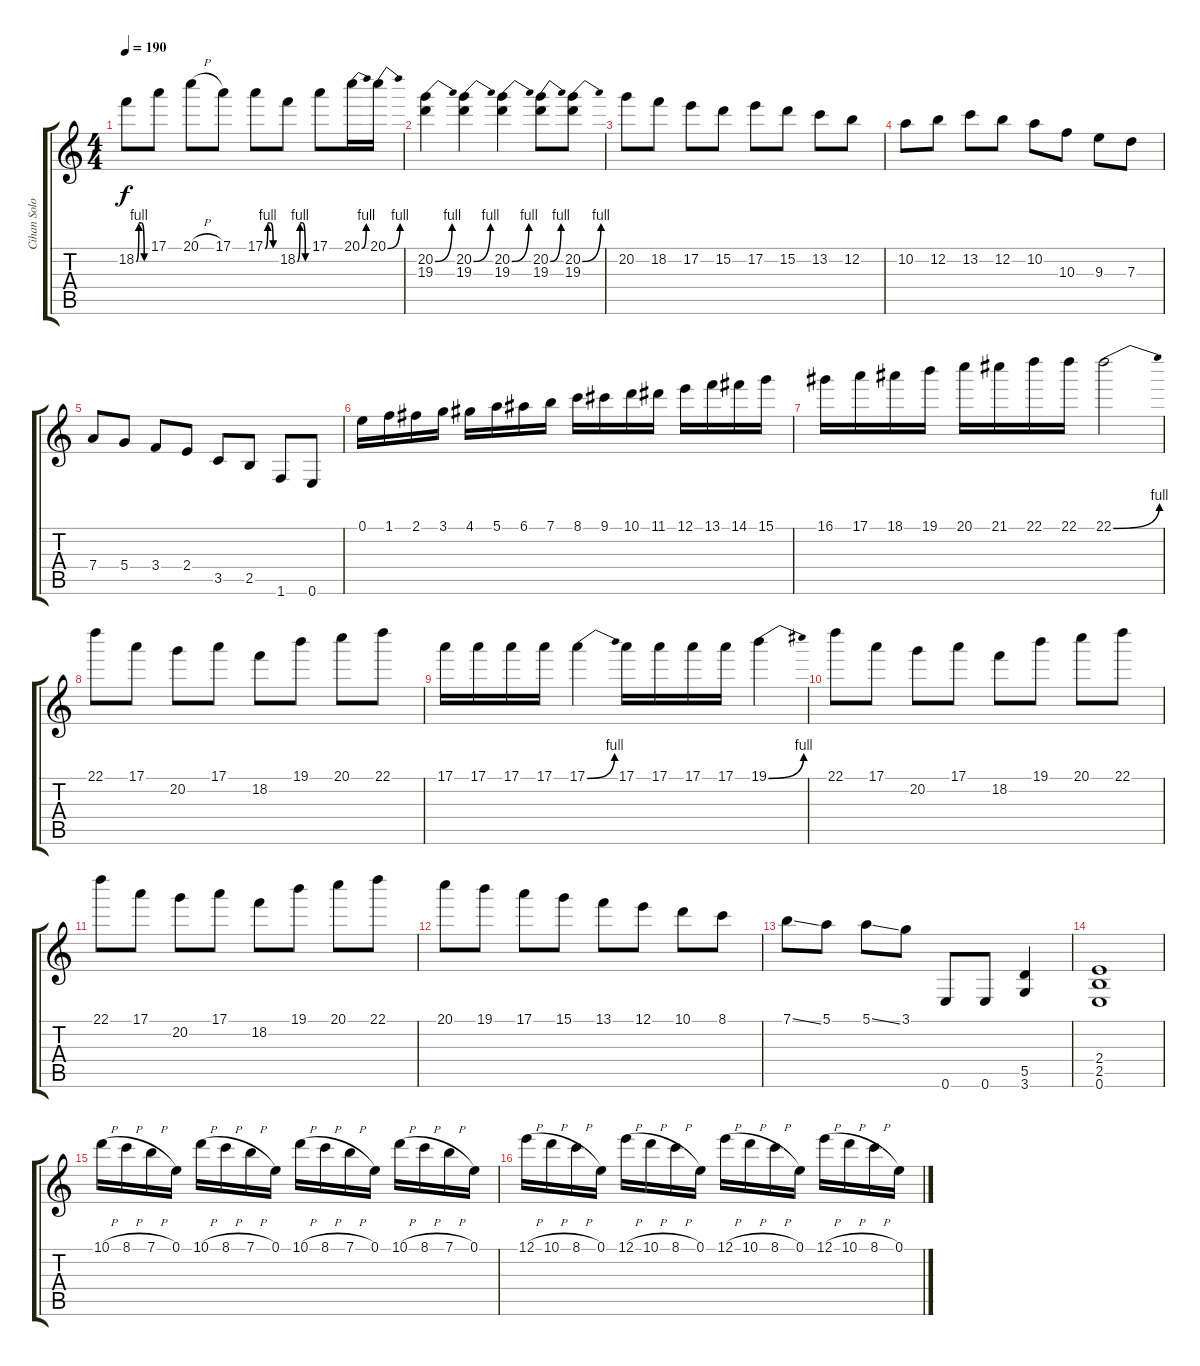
\track ("Cihan Solo Gitar" "Cihan Solo") {instrument distortionguitar}
\staff {score tabs}
\tuning (E4 B3 G3 D3 A2 E2) {hide}
\ts (4 4)
\tempo 190
\clef g2
\ks c
18.2{be (custom 0 0 15 4 30 4 45 0 60 0)}.8{dy f} 17.1.8 20.1{h}.8 17.1.8 17.1{be (custom 0 0 15 4 30 4 45 0 60 0)}.8 18.2{be (custom 0 0 15 4 30 4 45 0 60 0)}.8 17.1.8 20.1{be (bend 0 0 60 4)}.16 20.1{be (bend 0 0 60 4)}.16 |
(20.2{be (bend 0 0 60 4)} 19.3).4 (20.2{be (bend 0 0 60 4)} 19.3).4 (20.2{be (bend 0 0 60 4)} 19.3).4 (20.2{be (bend 0 0 60 4)} 19.3).8 (20.2{be (bend 0 0 60 4)} 19.3).8 |
20.2.8 18.2.8 17.2.8 15.2.8 17.2.8 15.2.8 13.2.8 12.2.8 |
10.2.8 12.2.8 13.2.8 12.2.8 10.2.8 10.3.8 9.3.8 7.3.8 |
7.4.8 5.4.8 3.4.8 2.4.8 3.5.8 2.5.8 1.6.8 0.6.8 |
0.1.16 1.1.16 2.1.16 3.1.16 4.1.16 5.1.16 6.1.16 7.1.16 8.1.16 9.1.16 10.1.16 11.1.16 12.1.16 13.1.16 14.1.16 15.1.16 |
16.1.16 17.1.16 18.1.16 19.1.16 20.1.16 21.1.16 22.1.16 22.1.16 22.1{be (bend 0 0 60 4)}.2 |
22.1.8 17.1.8 20.2.8 17.1.8 18.2.8 19.1.8 20.1.8 22.1.8 |
17.1.16 17.1.16 17.1.16 17.1.16 17.1{be (bend 0 0 60 4)}.4 17.1.16 17.1.16 17.1.16 17.1.16 19.1{be (bend 0 0 60 4)}.4 |
22.1.8 17.1.8 20.2.8 17.1.8 18.2.8 19.1.8 20.1.8 22.1.8 |
22.1.8 17.1.8 20.2.8 17.1.8 18.2.8 19.1.8 20.1.8 22.1.8 |
20.1.8 19.1.8 17.1.8 15.1.8 13.1.8 12.1.8 10.1.8 8.1.8 |
7.1{ss}.8 5.1.8 5.1{ss}.8 3.1.8 0.6.8 0.6.8 (5.5 3.6).4 |
(2.4 2.5 0.6).1 |
10.1{h}.16 8.1{h}.16 7.1{h}.16 0.1.16 10.1{h}.16 8.1{h}.16 7.1{h}.16 0.1.16 10.1{h}.16 8.1{h}.16 7.1{h}.16 0.1.16 10.1{h}.16 8.1{h}.16 7.1{h}.16 0.1.16 |
12.1{h}.16 10.1{h}.16 8.1{h}.16 0.1.16 12.1{h}.16 10.1{h}.16 8.1{h}.16 0.1.16 12.1{h}.16 10.1{h}.16 8.1{h}.16 0.1.16 12.1{h}.16 10.1{h}.16 8.1{h}.16 0.1.16
